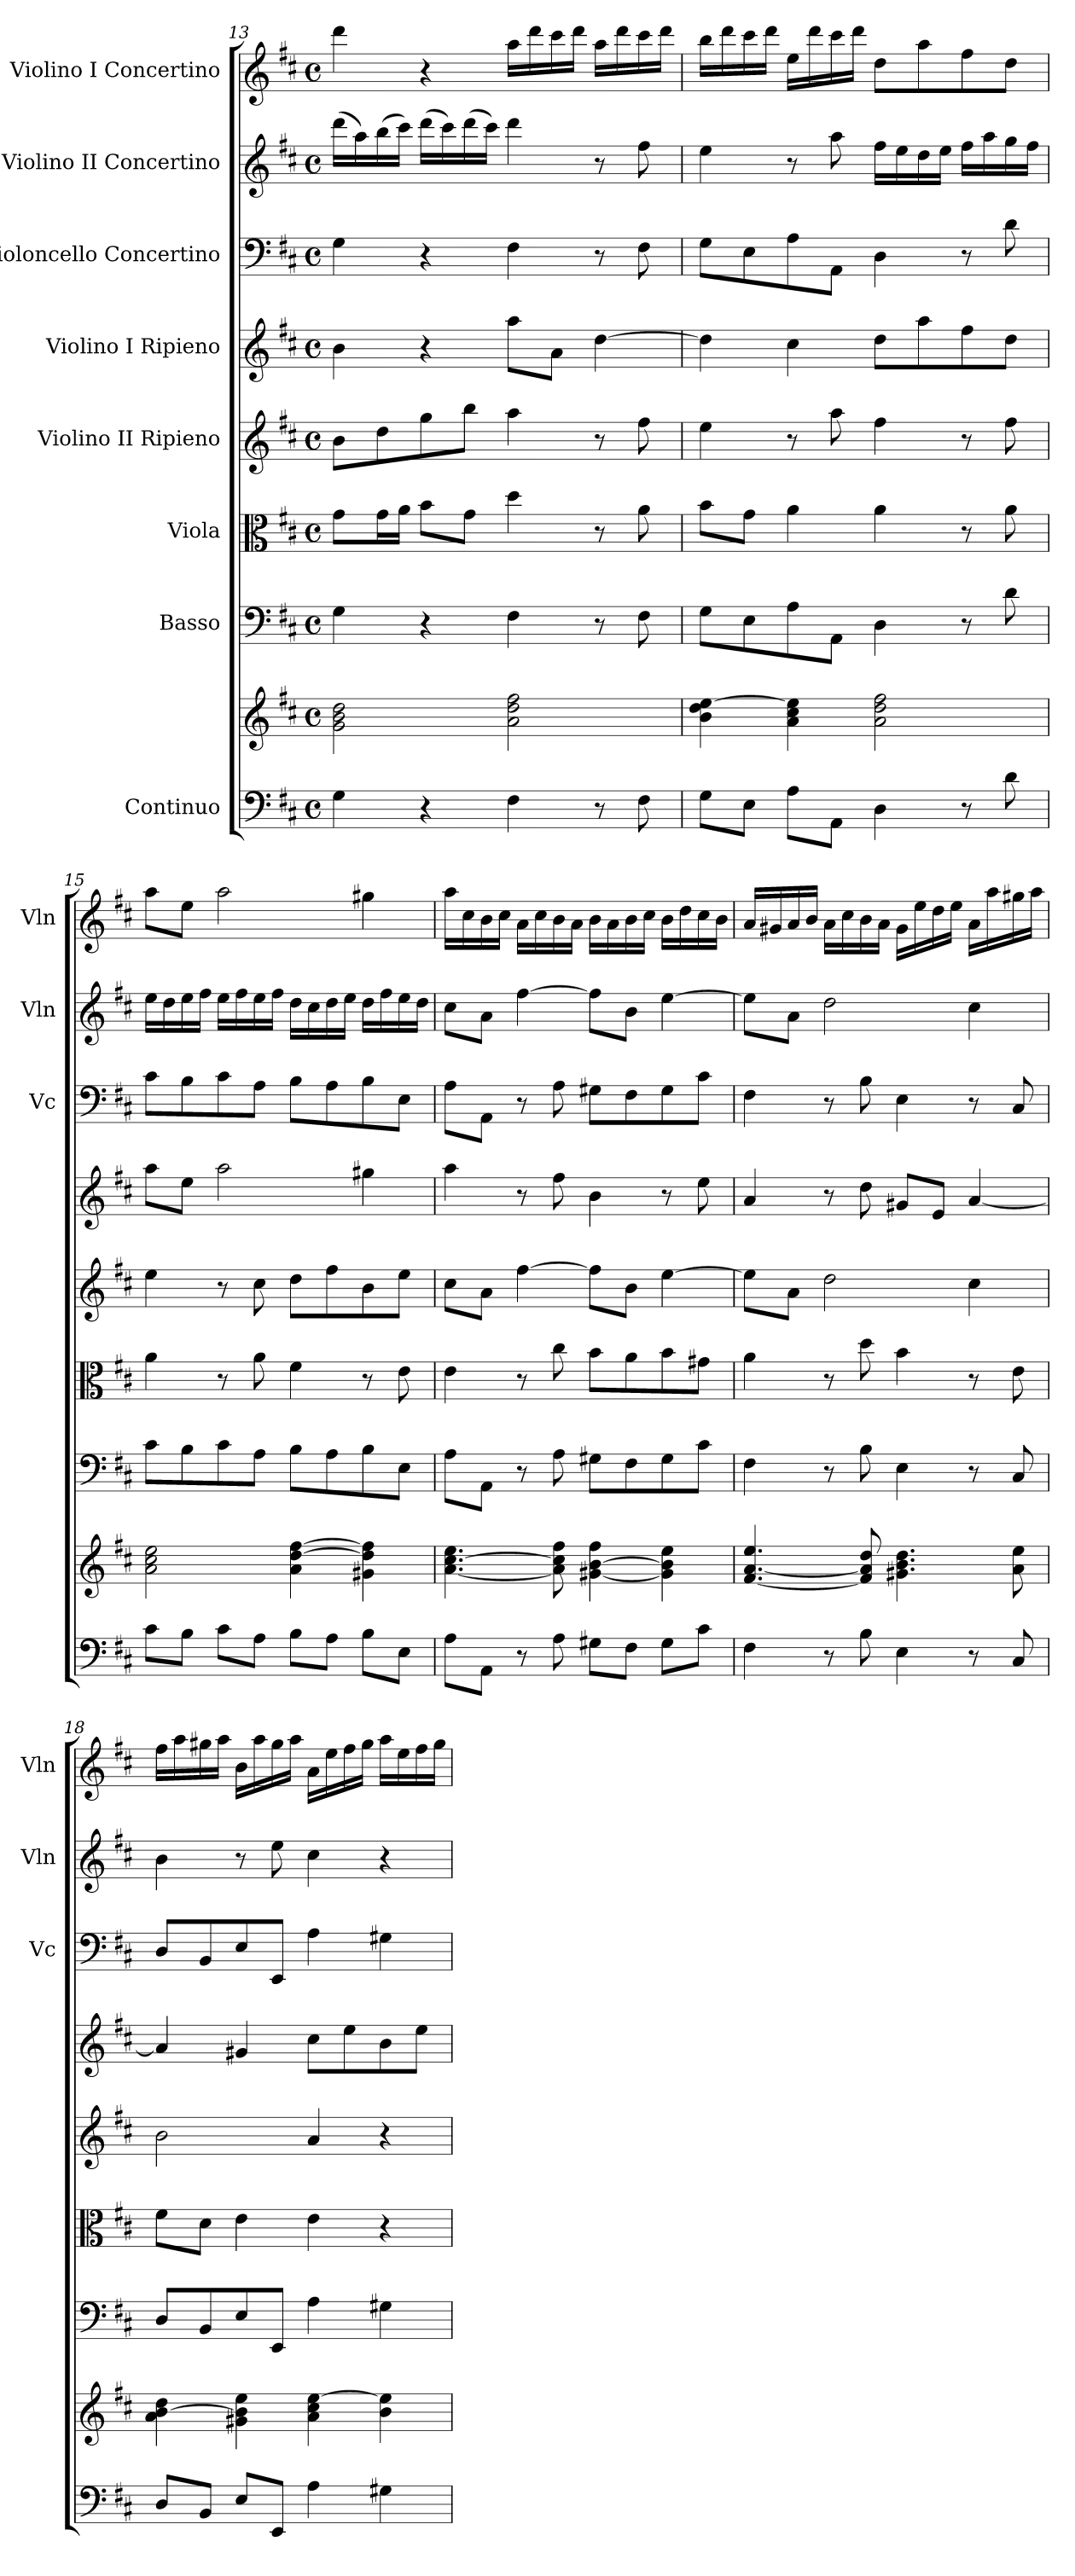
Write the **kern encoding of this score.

**kern	**kern	**kern	**kern	**kern	**kern	**kern	**kern	**kern
*part8	*part8	*part7	*part6	*part5	*part4	*part3	*part2	*part1
*staff9	*staff8	*staff7	*staff6	*staff5	*staff4	*staff3	*staff2	*staff1
*I"Continuo	*	*I"Basso	*I"Viola	*I"Violino II Ripieno	*I"Violino I Ripieno	*I"Violoncello Concertino	*I"Violino II Concertino	*I"Violino I Concertino
*	*	*	*	*	*	*I'Vc	*I'Vln	*I'Vln
*clefF4	*clefG2	*clefF4	*clefC3	*clefG2	*clefG2	*clefF4	*clefG2	*clefG2
*k[f#c#]	*k[f#c#]	*k[f#c#]	*k[f#c#]	*k[f#c#]	*k[f#c#]	*k[f#c#]	*k[f#c#]	*k[f#c#]
*M4/4	*M4/4	*M4/4	*M4/4	*M4/4	*M4/4	*M4/4	*M4/4	*M4/4
*met(c)	*met(c)	*met(c)	*met(c)	*met(c)	*met(c)	*met(c)	*met(c)	*met(c)
=13	=13	=13	=13	=13	=13	=13	=13	=13
4G\	2g\ 2b\ 2dd\	4G\	8g\L	8b\L	4b\	4G\	(>16ddd\LL	4ddd\
.	.	.	.	.	.	.	16aa\)	.
.	.	.	16g\L	8dd\	.	.	(>16bb\	.
.	.	.	16a\JJ	.	.	.	16ccc#\JJ)	.
4r	.	4r	8b\L	8gg\	4r	4r	(>16ddd\LL	4r
.	.	.	.	.	.	.	16ccc#\)	.
.	.	.	8g\J	8bb\J	.	.	(>16ddd\	.
.	.	.	.	.	.	.	16ccc#\JJ)	.
4F#\	2a\ 2dd\ 2ff#\	4F#\	4dd\	4aa\	8aa\L	4F#\	4ddd\	16aa\LL
.	.	.	.	.	.	.	.	16ddd\
.	.	.	.	.	8a\J	.	.	16ccc#\
.	.	.	.	.	.	.	.	16ddd\JJ
8r	.	8r	8r	8r	[4dd\	8r	8r	16aa\LL
.	.	.	.	.	.	.	.	16ddd\
8F#\	.	8F#\	8a\	8ff#\	.	8F#\	8ff#\	16ccc#\
.	.	.	.	.	.	.	.	16ddd\JJ
!!LO:PB:g=z
=14	=14	=14	=14	=14	=14	=14	=14	=14
8G\L	4b\ 4dd\ [4ee\	8G\L	8b\L	4ee\	4dd\]	8G\L	4ee\	16bb\LL
.	.	.	.	.	.	.	.	16ddd\
8E\J	.	8E\	8g\J	.	.	8E\	.	16ccc#\
.	.	.	.	.	.	.	.	16ddd\JJ
8A\L	4a\ 4cc#\ 4ee\]	8A\	4a\	8r	4cc#\	8A\	8r	16ee\LL
.	.	.	.	.	.	.	.	16ddd\
8AA\J	.	8AA\J	.	8aa\	.	8AA\J	8aa\	16ccc#\
.	.	.	.	.	.	.	.	16ddd\JJ
4D\	2a\ 2dd\ 2ff#\	4D\	4a\	4ff#\	8dd\L	4D\	16ff#\LL	8dd\L
.	.	.	.	.	.	.	16ee\	.
.	.	.	.	.	8aa\	.	16dd\	8aa\
.	.	.	.	.	.	.	16ee\JJ	.
8r	.	8r	8r	8r	8ff#\	8r	16ff#\LL	8ff#\
.	.	.	.	.	.	.	16aa\	.
8d\	.	8d\	8a\	8ff#\	8dd\J	8d\	16gg\	8dd\J
.	.	.	.	.	.	.	16ff#\JJ	.
=15	=15	=15	=15	=15	=15	=15	=15	=15
8c#\L	2a\ 2cc#\ 2ee\	8c#\L	4a\	4ee\	8aa\L	8c#\L	16ee\LL	8aa\L
.	.	.	.	.	.	.	16dd\	.
8B\J	.	8B\	.	.	8ee\J	8B\	16ee\	8ee\J
.	.	.	.	.	.	.	16ff#\JJ	.
8c#\L	.	8c#\	8r	8r	2aa\	8c#\	16ee\LL	2aa\
.	.	.	.	.	.	.	16ff#\	.
8A\J	.	8A\J	8a\	8cc#\	.	8A\J	16ee\	.
.	.	.	.	.	.	.	16ff#\JJ	.
8B\L	4a\ [4dd\ [4ff#\	8B\L	4f#\	8dd\L	.	8B\L	16dd\LL	.
.	.	.	.	.	.	.	16cc#\	.
8A\J	.	8A\	.	8ff#\	.	8A\	16dd\	.
.	.	.	.	.	.	.	16ee\JJ	.
8B\L	4g#X\ 4dd\] 4ff#\]	8B\	8r	8b\	4gg#X\	8B\	16dd\LL	4gg#X\
.	.	.	.	.	.	.	16ff#\	.
8E\J	.	8E\J	8e\	8ee\J	.	8E\J	16ee\	.
.	.	.	.	.	.	.	16dd\JJ	.
=16	=16	=16	=16	=16	=16	=16	=16	=16
8A\L	[4.a\ [4.cc#\ 4.ee\	8A\L	4e\	8cc#\L	4aa\	8A\L	8cc#\L	16aa\LL
.	.	.	.	.	.	.	.	16cc#\
8AA\J	.	8AA\J	.	8a\J	.	8AA\J	8a\J	16b\
.	.	.	.	.	.	.	.	16cc#\JJ
8r	.	8r	8r	[4ff#\	8r	8r	[4ff#\	16a\LL
.	.	.	.	.	.	.	.	16cc#\
8A\	8a\] 8cc#\] 8ff#\	8A\	8cc#\	.	8ff#\	8A\	.	16b\
.	.	.	.	.	.	.	.	16a\JJ
8G#X\L	[4g#X\ [4b\ 4ff#\	8G#X\L	8b\L	8ff#\L]	4b\	8G#X\L	8ff#\L]	16b\LL
.	.	.	.	.	.	.	.	16a\
8F#\J	.	8F#\	8a\	8b\J	.	8F#\	8b\J	16b\
.	.	.	.	.	.	.	.	16cc#\JJ
8G#\L	4g#\] 4b\] 4ee\	8G#\	8b\	[4ee\	8r	8G#\	[4ee\	16b\LL
.	.	.	.	.	.	.	.	16dd\
8c#\J	.	8c#\J	8g#X\J	.	8ee\	8c#\J	.	16cc#\
.	.	.	.	.	.	.	.	16b\JJ
=17	=17	=17	=17	=17	=17	=17	=17	=17
4F#\	[4.f#/ [4.a/ 4.ee/	4F#\	4a\	8ee\L]	4a/	4F#\	8ee\L]	16a/LL
.	.	.	.	.	.	.	.	16g#X/
.	.	.	.	8a\J	.	.	8a\J	16a/
.	.	.	.	.	.	.	.	16b/JJ
8r	.	8r	8r	2dd\	8r	8r	2dd\	16a\LL
.	.	.	.	.	.	.	.	16cc#\
8B\	8f#/] 8a/] 8dd/	8B\	8dd\	.	8dd\	8B\	.	16b\
.	.	.	.	.	.	.	.	16a\JJ
4E\	4.g#X\ 4.b\ 4.dd\	4E\	4b\	.	8g#X/L	4E\	.	16g#\LL
.	.	.	.	.	.	.	.	16ee\
.	.	.	.	.	8e/J	.	.	16dd\
.	.	.	.	.	.	.	.	16ee\JJ
8r	.	8r	8r	4cc#\	[4a/	8r	4cc#\	16a\LL
.	.	.	.	.	.	.	.	16aa\
8C#/	8a\ 8ee\	8C#/	8e\	.	.	8C#/	.	16gg#X\
.	.	.	.	.	.	.	.	16aa\JJ
!!LO:LB:g=z
=18	=18	=18	=18	=18	=18	=18	=18	=18
8D/L	4a\ [4b\ 4dd\	8D/L	8f#\L	2b\	4a/]	8D/L	4b\	16ff#\LL
.	.	.	.	.	.	.	.	16aa\
8BB/J	.	8BB/	8d\J	.	.	8BB/	.	16gg#X\
.	.	.	.	.	.	.	.	16aa\JJ
8E/L	4g#X\ 4b\] 4ee\	8E/	4e\	.	4g#X/	8E/	8r	16b\LL
.	.	.	.	.	.	.	.	16aa\
8EE/J	.	8EE/J	.	.	.	8EE/J	8ee\	16gg#\
.	.	.	.	.	.	.	.	16aa\JJ
4A\	4a\ 4cc#\ [4ee\	4A\	4e\	4a/	8cc#\L	4A\	4cc#\	16a\LL
.	.	.	.	.	.	.	.	16ee\
.	.	.	.	.	8ee\	.	.	16ff#\
.	.	.	.	.	.	.	.	16gg#\JJ
4G#X\	4b\ 4ee\]	4G#X\	4r	4r	8b\	4G#X\	4r	16aa\LL
.	.	.	.	.	.	.	.	16ee\
.	.	.	.	.	8ee\J	.	.	16ff#\
.	.	.	.	.	.	.	.	16gg#\JJ
=	=	=	=	=	=	=	=	=
*-	*-	*-	*-	*-	*-	*-	*-	*-
